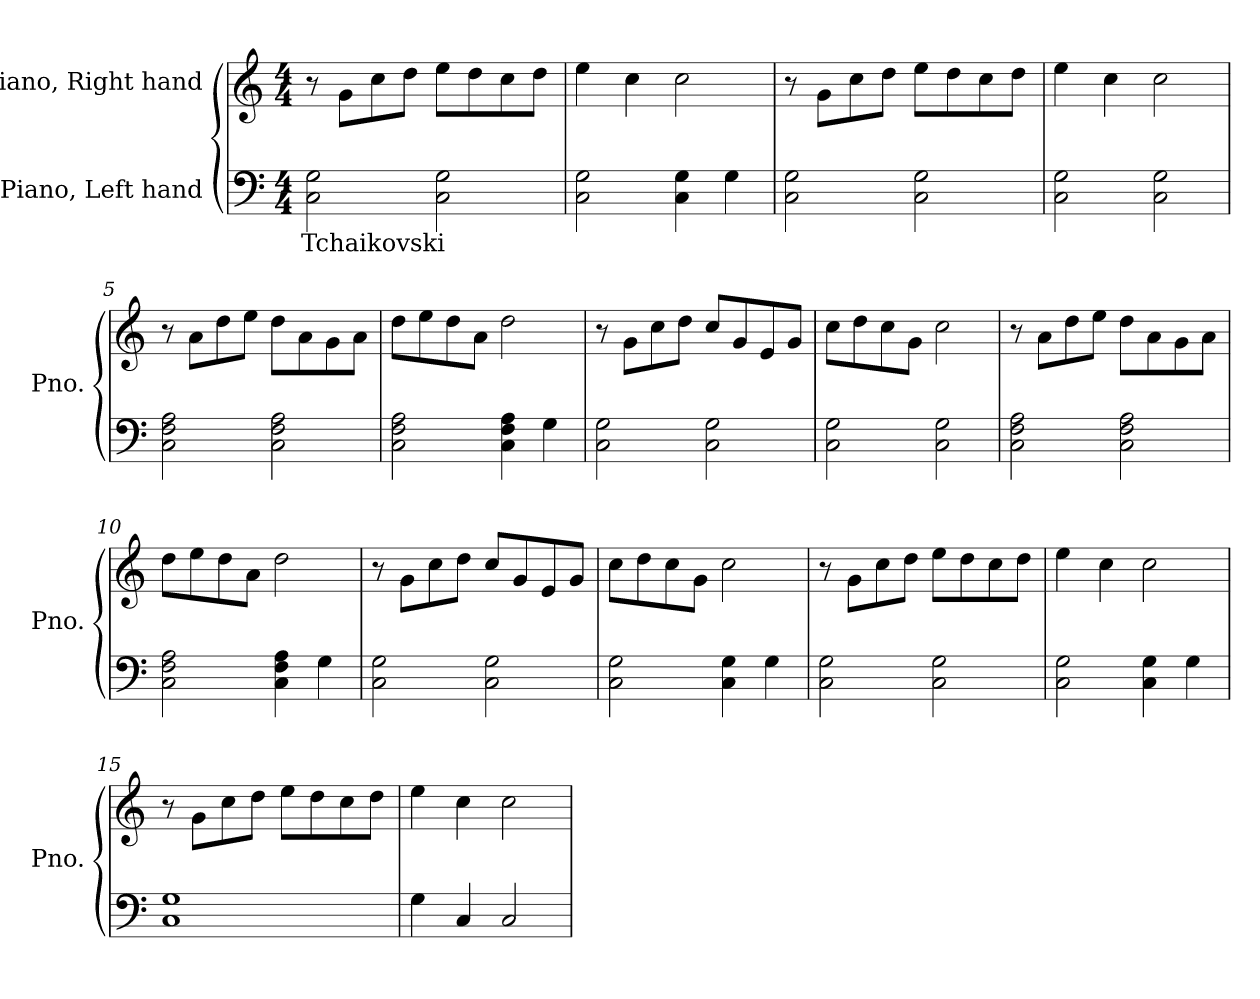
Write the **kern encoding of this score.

**kern	**text	**kern
*part2	*part2	*part1
*staff2	*staff2	*staff1
*I"Piano, Left hand	*	*I"Piano, Right hand
*I'Pno.	*	*I'Pno.
*clefF4	*	*clefG2
*k[]	*	*k[]
*M4/4	*	*M4/4
*MM120	*	*MM120
=1	=1	=1
!	!LO:LY:b	!
2C\ 2G\	Tchaikovski	8r
.	.	8g\L
.	.	8cc\
.	.	8dd\J
2C\ 2G\	.	8ee\L
.	.	8dd\
.	.	8cc\
.	.	8dd\J
=2	=2	=2
2C\ 2G\	.	4ee\
.	.	4cc\
4C\ 4G\	.	2cc\
4G\	.	.
=3	=3	=3
2C\ 2G\	.	8r
.	.	8g\L
.	.	8cc\
.	.	8dd\J
2C\ 2G\	.	8ee\L
.	.	8dd\
.	.	8cc\
.	.	8dd\J
=4	=4	=4
2C\ 2G\	.	4ee\
.	.	4cc\
2C\ 2G\	.	2cc\
=5	=5	=5
2C\ 2F\ 2A\	.	8r
.	.	8a\L
.	.	8dd\
.	.	8ee\J
2C\ 2F\ 2A\	.	8dd\L
.	.	8a\
.	.	8g\
.	.	8a\J
!!LO:LB:g=z
=6	=6	=6
2C\ 2F\ 2A\	.	8dd\L
.	.	8ee\
.	.	8dd\
.	.	8a\J
4C\ 4F\ 4A\	.	2dd\
4G\	.	.
=7	=7	=7
2C\ 2G\	.	8r
.	.	8g\L
.	.	8cc\
.	.	8dd\J
2C\ 2G\	.	8cc/L
.	.	8g/
.	.	8e/
.	.	8g/J
=8	=8	=8
2C\ 2G\	.	8cc\L
.	.	8dd\
.	.	8cc\
.	.	8g\J
2C\ 2G\	.	2cc\
=9	=9	=9
2C\ 2F\ 2A\	.	8r
.	.	8a\L
.	.	8dd\
.	.	8ee\J
2C\ 2F\ 2A\	.	8dd\L
.	.	8a\
.	.	8g\
.	.	8a\J
=10	=10	=10
2C\ 2F\ 2A\	.	8dd\L
.	.	8ee\
.	.	8dd\
.	.	8a\J
4C\ 4F\ 4A\	.	2dd\
4G\	.	.
=11	=11	=11
2C\ 2G\	.	8r
.	.	8g\L
.	.	8cc\
.	.	8dd\J
2C\ 2G\	.	8cc/L
.	.	8g/
.	.	8e/
.	.	8g/J
!!LO:LB:g=z
=12	=12	=12
2C\ 2G\	.	8cc\L
.	.	8dd\
.	.	8cc\
.	.	8g\J
4C\ 4G\	.	2cc\
4G\	.	.
=13	=13	=13
2C\ 2G\	.	8r
.	.	8g\L
.	.	8cc\
.	.	8dd\J
2C\ 2G\	.	8ee\L
.	.	8dd\
.	.	8cc\
.	.	8dd\J
=14	=14	=14
2C\ 2G\	.	4ee\
.	.	4cc\
4C\ 4G\	.	2cc\
4G\	.	.
=15	=15	=15
1C 1G	.	8r
.	.	8g\L
.	.	8cc\
.	.	8dd\J
.	.	8ee\L
.	.	8dd\
.	.	8cc\
.	.	8dd\J
=16	=16	=16
4G\	.	4ee\
4C/	.	4cc\
2C/	.	2cc\
=	=	=
*-	*-	*-
